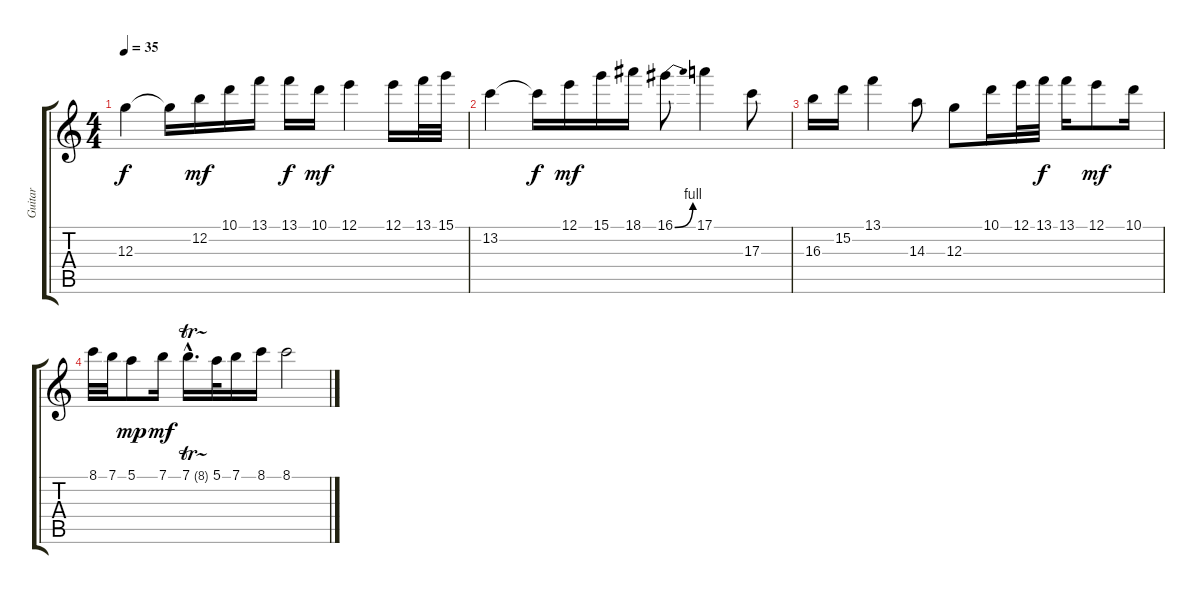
\track ("Guitar" "Guitar") {instrument distortionguitar}
\staff {score tabs}
\tuning (E4 B3 G3 D3 A2 E2) {hide}
\ts (4 4)
\tempo 35
\clef g2
\ks c
12.3.4{dy f} 12.3{t}.16 12.2.16{dy mf} 10.1.16 13.1.16 13.1.16{dy f} 10.1.16{dy mf} 12.1.4 12.1.16 13.1.32 15.1.32 |
13.2.4 13.2{t}.16{dy f} 12.1.16{dy mf} 15.1.16 18.1.16 16.1{be (bend 0 0 60 4)}.8 17.1.4 17.3.8 |
16.3.16 15.2.16 13.1.4 14.3.8 12.3.8 10.1.16 12.1.32 13.1.32{dy f} 13.1.16 12.1.8{dy mf} 10.1.16 |
8.1.32 7.1.32 5.1.8{dy mp} 7.1.16{dy mf} 7.1{tr (8 64) hac}.16{d} 5.1.32 7.1.16 8.1.16 8.1.2
